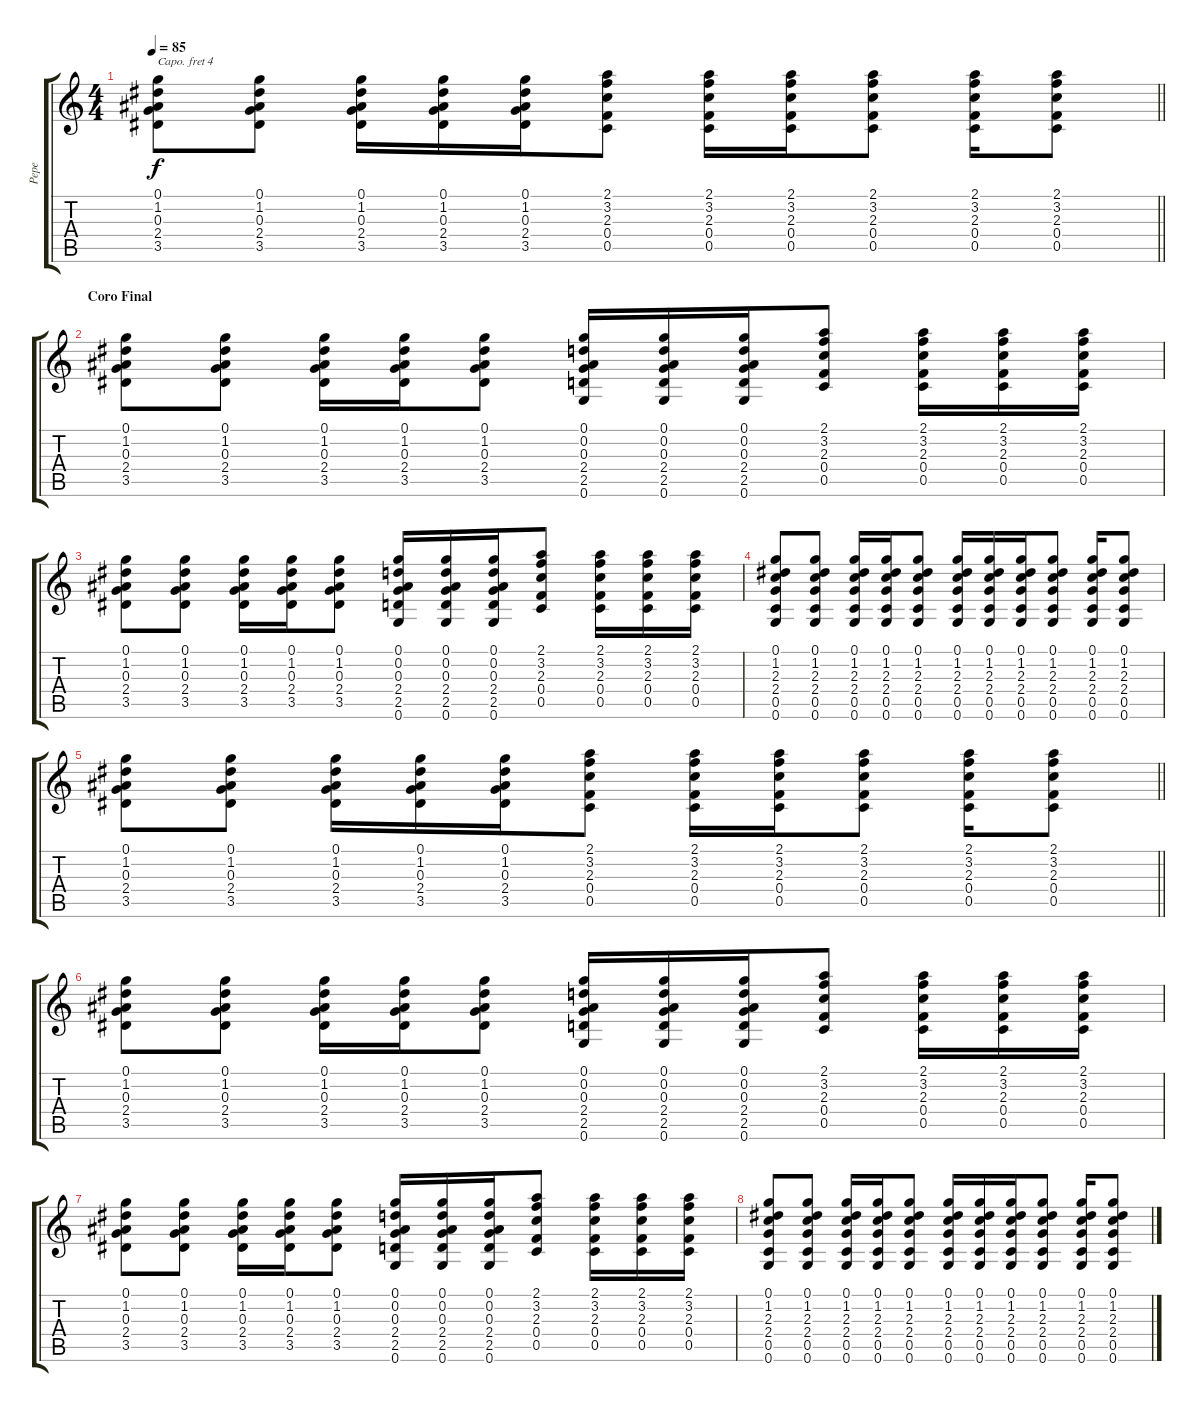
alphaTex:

\track ("Pepe" "Pepe") {instrument distortionguitar}
\staff {score tabs}
\capo 4
\tuning (Eb4 Bb3 Gb3 Db3 Ab2 Eb2) {hide}
\ts (4 4)
\tempo 85
\clef g2
\barLineRight lightlight
\ks c
(0.1 1.2 0.3 2.4 3.5).8{dy f} (0.1 1.2 0.3 2.4 3.5).8 (0.1 1.2 0.3 2.4 3.5).16 (0.1 1.2 0.3 2.4 3.5).16 (0.1 1.2 0.3 2.4 3.5).16 (2.1 3.2 2.3 0.4 0.5).8 (2.1 3.2 2.3 0.4 0.5).16 (2.1 3.2 2.3 0.4 0.5).16 (2.1 3.2 2.3 0.4 0.5).8 (2.1 3.2 2.3 0.4 0.5).16 (2.1 3.2 2.3 0.4 0.5).8 |
\section ("" "Coro Final")
(0.1 1.2 0.3 2.4 3.5).8 (0.1 1.2 0.3 2.4 3.5).8 (0.1 1.2 0.3 2.4 3.5).16 (0.1 1.2 0.3 2.4 3.5).16 (0.1 1.2 0.3 2.4 3.5).8 (0.1 0.2 0.3 2.4 2.5 0.6).16 (0.1 0.2 0.3 2.4 2.5 0.6).16 (0.1 0.2 0.3 2.4 2.5 0.6).16 (2.1 3.2 2.3 0.4 0.5).8 (2.1 3.2 2.3 0.4 0.5).16 (2.1 3.2 2.3 0.4 0.5).16 (2.1 3.2 2.3 0.4 0.5).16 |
(0.1 1.2 0.3 2.4 3.5).8 (0.1 1.2 0.3 2.4 3.5).8 (0.1 1.2 0.3 2.4 3.5).16 (0.1 1.2 0.3 2.4 3.5).16 (0.1 1.2 0.3 2.4 3.5).8 (0.1 0.2 0.3 2.4 2.5 0.6).16 (0.1 0.2 0.3 2.4 2.5 0.6).16 (0.1 0.2 0.3 2.4 2.5 0.6).16 (2.1 3.2 2.3 0.4 0.5).8 (2.1 3.2 2.3 0.4 0.5).16 (2.1 3.2 2.3 0.4 0.5).16 (2.1 3.2 2.3 0.4 0.5).16 |
(0.1 1.2 2.3 2.4 0.5 0.6).8 (0.1 1.2 2.3 2.4 0.5 0.6).8 (0.1 1.2 2.3 2.4 0.5 0.6).16 (0.1 1.2 2.3 2.4 0.5 0.6).16 (0.1 1.2 2.3 2.4 0.5 0.6).8 (0.1 1.2 2.3 2.4 0.5 0.6).16 (0.1 1.2 2.3 2.4 0.5 0.6).16 (0.1 1.2 2.3 2.4 0.5 0.6).16 (0.1 1.2 2.3 2.4 0.5 0.6).8 (0.1 1.2 2.3 2.4 0.5 0.6).16 (0.1 1.2 2.3 2.4 0.5 0.6).8 |
\barLineRight lightlight
(0.1 1.2 0.3 2.4 3.5).8 (0.1 1.2 0.3 2.4 3.5).8 (0.1 1.2 0.3 2.4 3.5).16 (0.1 1.2 0.3 2.4 3.5).16 (0.1 1.2 0.3 2.4 3.5).16 (2.1 3.2 2.3 0.4 0.5).8 (2.1 3.2 2.3 0.4 0.5).16 (2.1 3.2 2.3 0.4 0.5).16 (2.1 3.2 2.3 0.4 0.5).8 (2.1 3.2 2.3 0.4 0.5).16 (2.1 3.2 2.3 0.4 0.5).8 |
(0.1 1.2 0.3 2.4 3.5).8 (0.1 1.2 0.3 2.4 3.5).8 (0.1 1.2 0.3 2.4 3.5).16 (0.1 1.2 0.3 2.4 3.5).16 (0.1 1.2 0.3 2.4 3.5).8 (0.1 0.2 0.3 2.4 2.5 0.6).16 (0.1 0.2 0.3 2.4 2.5 0.6).16 (0.1 0.2 0.3 2.4 2.5 0.6).16 (2.1 3.2 2.3 0.4 0.5).8 (2.1 3.2 2.3 0.4 0.5).16 (2.1 3.2 2.3 0.4 0.5).16 (2.1 3.2 2.3 0.4 0.5).16 |
(0.1 1.2 0.3 2.4 3.5).8 (0.1 1.2 0.3 2.4 3.5).8 (0.1 1.2 0.3 2.4 3.5).16 (0.1 1.2 0.3 2.4 3.5).16 (0.1 1.2 0.3 2.4 3.5).8 (0.1 0.2 0.3 2.4 2.5 0.6).16 (0.1 0.2 0.3 2.4 2.5 0.6).16 (0.1 0.2 0.3 2.4 2.5 0.6).16 (2.1 3.2 2.3 0.4 0.5).8 (2.1 3.2 2.3 0.4 0.5).16 (2.1 3.2 2.3 0.4 0.5).16 (2.1 3.2 2.3 0.4 0.5).16 |
(0.1 1.2 2.3 2.4 0.5 0.6).8 (0.1 1.2 2.3 2.4 0.5 0.6).8 (0.1 1.2 2.3 2.4 0.5 0.6).16 (0.1 1.2 2.3 2.4 0.5 0.6).16 (0.1 1.2 2.3 2.4 0.5 0.6).8 (0.1 1.2 2.3 2.4 0.5 0.6).16 (0.1 1.2 2.3 2.4 0.5 0.6).16 (0.1 1.2 2.3 2.4 0.5 0.6).16 (0.1 1.2 2.3 2.4 0.5 0.6).8 (0.1 1.2 2.3 2.4 0.5 0.6).16 (0.1 1.2 2.3 2.4 0.5 0.6).8
